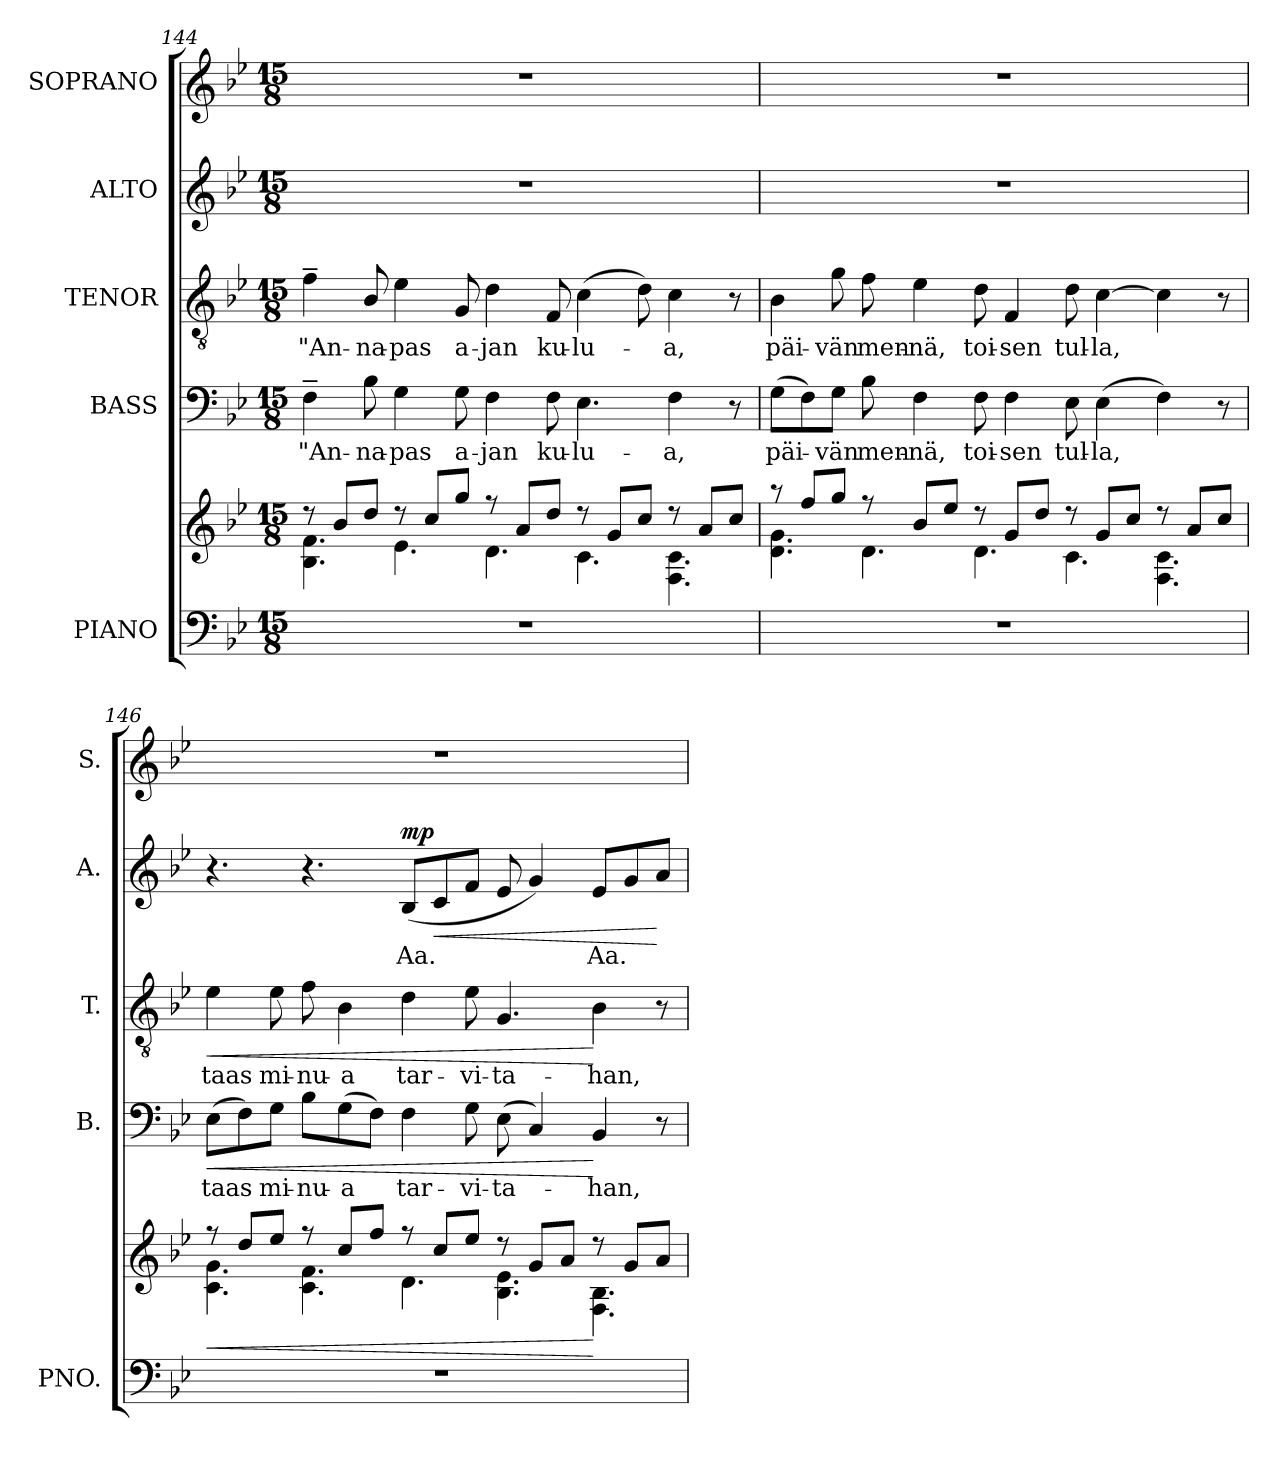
**kern	**kern	**dynam	**kern	**text	**dynam	**kern	**text	**dynam	**kern	**text	**dynam	**kern
*part5	*part5	*part5	*part4	*part4	*part4	*part3	*part3	*part3	*part2	*part2	*part2	*part1
*staff6	*staff5	*staff5/6	*staff4	*staff4	*staff4	*staff3	*staff3	*staff3	*staff2	*staff2	*staff2	*staff1
*I"PIANO	*	*	*I"BASS	*	*	*I"TENOR	*	*	*I"ALTO	*	*	*I"SOPRANO
*I'PNO.	*	*	*I'B.	*	*	*I'T.	*	*	*I'A.	*	*	*I'S.
*clefF4	*clefG2	*	*clefF4	*	*	*clefGv2	*	*	*clefG2	*	*	*clefG2
*	*	*	*	*	*	*ITrd7c12	*	*	*	*	*	*
*k[b-e-]	*k[b-e-]	*	*k[b-e-]	*	*	*k[b-e-]	*	*	*k[b-e-]	*	*	*k[b-e-]
*g:	*g:	*	*g:	*	*	*g:	*	*	*g:	*	*	*g:
*M15/8	*M15/8	*	*M15/8	*	*	*M15/8	*	*	*M15/8	*	*	*M15/8
=144	=144	=144	=144	=144	=144	=144	=144	=144	=144	=144	=144	=144
!LO:N:vis=1	!	!	!	!	!	!	!	!	!	!	!	!
*	*^	*	*	*	*	*	*	*	*	*	*	*
!	!	!	!	!	!LO:LY:b:color=#000000	!	!	!	!	!	!	!	!
!	!	!	!	!	!	!	!	!LO:LY:b:color=#000000	!	!LO:N:vis=1	!	!	!LO:N:vis=1
1...r	8r	4.B-i\ 4.fi	.	4F~i\	"An-	.	4F~i\	"An-	.	1...r	.	.	1...r
.	8b-i/L	.	.	.	.	.	.	.	.	.	.	.	.
!	!	!	!	!	!LO:LY:b:color=#000000	!	!	!	!	!	!	!	!
!	!	!	!	!	!	!	!	!LO:LY:b:color=#000000	!	!	!	!	!
.	8ddi/J	.	.	8B-i\	-na-	.	8BB-i/	-na-	.	.	.	.	.
!	!	!	!	!	!LO:LY:b:color=#000000	!	!	!	!	!	!	!	!
!	!	!	!	!	!	!	!	!LO:LY:b:color=#000000	!	!	!	!	!
.	8r	4.e-i\	.	4Gi\	-pas	.	4E-i\	-pas	.	.	.	.	.
.	8cci/L	.	.	.	.	.	.	.	.	.	.	.	.
!	!	!	!	!	!LO:LY:b:color=#000000	!	!	!	!	!	!	!	!
!	!	!	!	!	!	!	!	!LO:LY:b:color=#000000	!	!	!	!	!
.	8ggi/J	.	.	8Gi\	a-	.	8GGi/	a-	.	.	.	.	.
!	!	!	!	!	!LO:LY:b:color=#000000	!	!	!	!	!	!	!	!
!	!	!	!	!	!	!	!	!LO:LY:b:color=#000000	!	!	!	!	!
.	8r	4.di\	.	4Fi\	-jan	.	4Di\	-jan	.	.	.	.	.
.	8ai/L	.	.	.	.	.	.	.	.	.	.	.	.
!	!	!	!	!	!LO:LY:b:color=#000000	!	!	!	!	!	!	!	!
!	!	!	!	!	!	!	!	!LO:LY:b:color=#000000	!	!	!	!	!
.	8ddi/J	.	.	8Fi\	ku-	.	8FFi/	ku-	.	.	.	.	.
!	!	!	!	!	!LO:LY:b:color=#000000	!	!	!	!	!	!	!	!
!	!	!	!	!	!	!	!	!LO:LY:b:color=#000000	!	!	!	!	!
.	8r	4.ci\	.	4.E-i\	-lu-	.	(4Ci\	-lu-	.	.	.	.	.
.	8gi/L	.	.	.	.	.	.	.	.	.	.	.	.
.	8cci/J	.	.	.	.	.	8Di\)	.	.	.	.	.	.
!	!	!	!	!	!LO:LY:b:color=#000000	!	!	!	!	!	!	!	!
!	!	!	!	!	!	!	!	!LO:LY:b:color=#000000	!	!	!	!	!
.	8r	4.Fi\ 4.ci	.	4Fi\	-a,	.	4Ci\	-a,	.	.	.	.	.
.	8ai/L	.	.	.	.	.	.	.	.	.	.	.	.
.	8cci/J	.	.	8r	.	.	8r	.	.	.	.	.	.
!!LO:PB:g=z
=145	=145	=145	=145	=145	=145	=145	=145	=145	=145	=145	=145	=145	=145
!LO:N:vis=1	!	!	!	!	!	!	!	!	!	!	!	!	!
!	!	!	!	!	!LO:LY:b:color=#000000	!	!	!	!	!	!	!	!
!	!	!	!	!	!	!	!	!LO:LY:b:color=#000000	!	!LO:N:vis=1	!	!	!LO:N:vis=1
1...r	8r	4.di\ 4.gi	.	(8Gi\L	päi-	.	4BB-i\	päi-	.	1...r	.	.	1...r
.	8ffi/L	.	.	8Fi\)	.	.	.	.	.	.	.	.	.
!	!	!	!	!	!LO:LY:b:color=#000000	!	!	!	!	!	!	!	!
!	!	!	!	!	!	!	!	!LO:LY:b:color=#000000	!	!	!	!	!
.	8ggi/J	.	.	8Gi\J	-vän	.	8Gi\	-vän	.	.	.	.	.
!	!	!	!	!	!LO:LY:b:color=#000000	!	!	!	!	!	!	!	!
!	!	!	!	!	!	!	!	!LO:LY:b:color=#000000	!	!	!	!	!
.	8r	4.di\	.	8B-i\	men-	.	8Fi\	men-	.	.	.	.	.
!	!	!	!	!	!LO:LY:b:color=#000000	!	!	!	!	!	!	!	!
!	!	!	!	!	!	!	!	!LO:LY:b:color=#000000	!	!	!	!	!
.	8b-i/L	.	.	4Fi\	-nä,	.	4E-i\	-nä,	.	.	.	.	.
.	8ee-i/J	.	.	.	.	.	.	.	.	.	.	.	.
!	!	!	!	!	!LO:LY:b:color=#000000	!	!	!	!	!	!	!	!
!	!	!	!	!	!	!	!	!LO:LY:b:color=#000000	!	!	!	!	!
.	8r	4.di\	.	8Fi\	toi-	.	8Di\	toi-	.	.	.	.	.
!	!	!	!	!	!LO:LY:b:color=#000000	!	!	!	!	!	!	!	!
!	!	!	!	!	!	!	!	!LO:LY:b:color=#000000	!	!	!	!	!
.	8gi/L	.	.	4Fi\	-sen	.	4FFi/	-sen	.	.	.	.	.
.	8ddi/J	.	.	.	.	.	.	.	.	.	.	.	.
!	!	!	!	!	!LO:LY:b:color=#000000	!	!	!	!	!	!	!	!
!	!	!	!	!	!	!	!	!LO:LY:b:color=#000000	!	!	!	!	!
.	8r	4.ci\	.	8E-i\	tul-	.	8Di\	tul-	.	.	.	.	.
!	!	!	!	!	!LO:LY:b:color=#000000	!	!	!	!	!	!	!	!
!	!	!	!	!	!	!	!	!LO:LY:b:color=#000000	!	!	!	!	!
.	8gi/L	.	.	(4E-i\	-la,	.	[4Ci\	-la,	.	.	.	.	.
.	8cci/J	.	.	.	.	.	.	.	.	.	.	.	.
.	8r	4.Fi\ 4.ci	.	4Fi\)	.	.	4Ci\]	.	.	.	.	.	.
.	8ai/L	.	.	.	.	.	.	.	.	.	.	.	.
.	8cci/J	.	.	8r	.	.	8r	.	.	.	.	.	.
=146	=146	=146	=146	=146	=146	=146	=146	=146	=146	=146	=146	=146	=146
!LO:N:vis=1	!	!	!LO:HP:b	!	!	!	!	!	!	!	!	!	!
!	!	!	!	!	!LO:LY:b:color=#000000	!LO:HP:b	!	!	!	!	!	!	!
!	!	!	!	!	!	!	!	!LO:LY:b:color=#000000	!LO:HP:b	!	!	!	!LO:N:vis=1
1...r	8r	4.ci\ 4.gi	<	(8E-i\L	taas	<	4E-i\	taas	<	4.r	.	.	1...r
.	8ddi/L	.	.	8Fi\)	.	.	.	.	.	.	.	.	.
!	!	!	!	!	!LO:LY:b:color=#000000	!	!	!	!	!	!	!	!
!	!	!	!	!	!	!	!	!LO:LY:b:color=#000000	!	!	!	!	!
.	8ee-i/J	.	.	8Gi\J	mi-	.	8E-i\	mi-	.	.	.	.	.
!	!	!	!	!	!LO:LY:b:color=#000000	!	!	!	!	!	!	!	!
!	!	!	!	!	!	!	!	!LO:LY:b:color=#000000	!	!	!	!	!
.	8r	4.ci\ 4.fi	.	8B-i\L	-nu-	.	8Fi\	-nu-	.	4.r	.	.	.
!	!	!	!	!	!LO:LY:b:color=#000000	!	!	!	!	!	!	!	!
!	!	!	!	!	!	!	!	!LO:LY:b:color=#000000	!	!	!	!	!
.	8cci/L	.	.	(8Gi\	-a	.	4BB-i\	-a	.	.	.	.	.
.	8ffi/J	.	.	8Fi\J)	.	.	.	.	.	.	.	.	.
!	!	!	!	!	!LO:LY:b:color=#000000	!	!	!	!	!	!	!	!
!	!	!	!	!	!	!	!	!LO:LY:b:color=#000000	!	!	!	!	!
!	!	!	!	!	!	!	!	!	!	!	!LO:LY:b:color=#000000	!	!
.	8r	4.di\	.	4Fi\	tar-	.	4Di\	tar-	.	(8B-i/L	Aa.	mp	.
!	!	!	!	!	!	!	!	!	!	!	!	!LO:HP:b	!
.	8cci/L	.	.	.	.	.	.	.	.	8ci/	.	<	.
!	!	!	!	!	!LO:LY:b:color=#000000	!	!	!	!	!	!	!	!
!	!	!	!	!	!	!	!	!LO:LY:b:color=#000000	!	!	!	!	!
.	8ee-i/J	.	.	8Gi\	-vi-	.	8E-i\	-vi-	.	8fi/J	.	.	.
!	!	!	!	!	!LO:LY:b:color=#000000	!	!	!	!	!	!	!	!
!	!	!	!	!	!	!	!	!LO:LY:b:color=#000000	!	!	!	!	!
.	8r	4.B-i\ 4.e-i	.	(8E-i\	-ta-	.	4.GGi/	-ta-	.	8e-i/	.	.	.
.	8gi/L	.	.	4Ci/)	.	.	.	.	.	4gi/)	.	.	.
.	8ai/J	.	.	.	.	.	.	.	.	.	.	.	.
!	!	!	!	!	!LO:LY:b:color=#000000	!	!	!	!	!	!	!	!
!	!	!	!	!	!	!	!	!LO:LY:b:color=#000000	!	!	!	!	!
!	!	!	!	!	!	!	!	!	!	!	!LO:LY:b:color=#000000	!	!
.	8r	4.Fi\ 4.B-i	[	4BB-i/	-han,	[	4BB-i\	-han,	[	8e-i/L	Aa.	.	.
.	8gi/L	.	.	.	.	.	.	.	.	8gi/	.	.	.
.	8ai/J	.	.	8r	.	.	8r	.	.	8ai/J	.	[	.
*	*v	*v	*	*	*	*	*	*	*	*	*	*	*
=	=	=	=	=	=	=	=	=	=	=	=	=
*-	*-	*-	*-	*-	*-	*-	*-	*-	*-	*-	*-	*-
